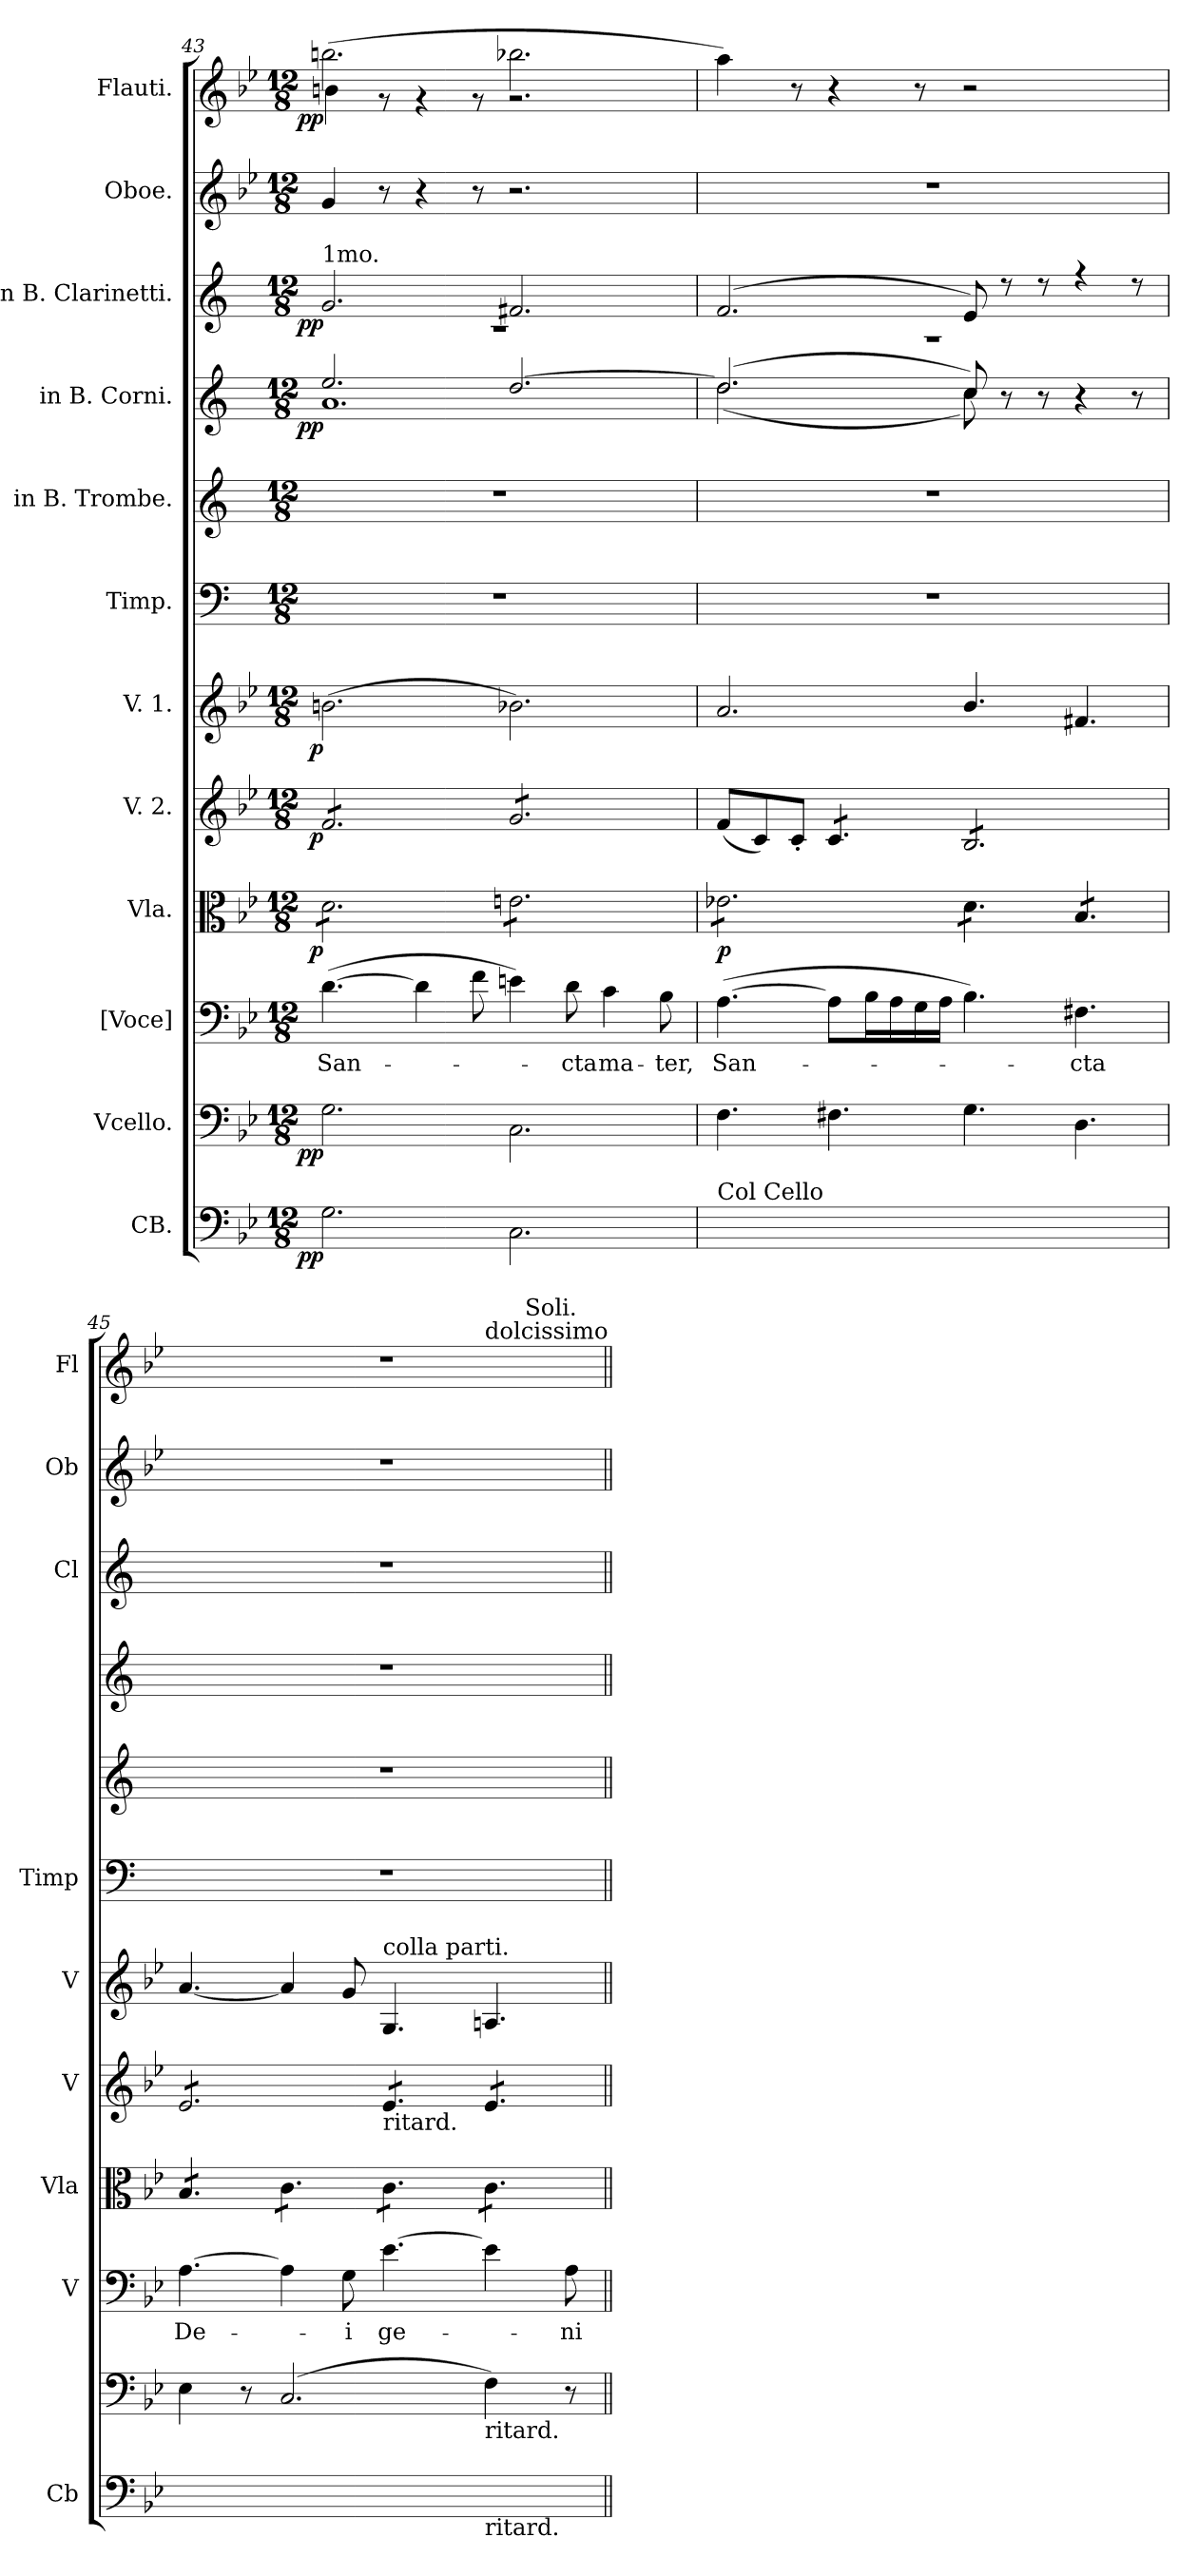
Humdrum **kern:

**kern	**dynam	**kern	**dynam	**kern	**text	**kern	**dynam	**kern	**dynam	**kern	**dynam	**kern	**kern	**kern	**dynam	**kern	**dynam	**kern	**kern	**dynam
*part12	*part12	*part11	*part11	*part10	*part10	*part9	*part9	*part8	*part8	*part7	*part7	*part6	*part5	*part4	*part4	*part3	*part3	*part2	*part1	*part1
*staff12	*staff12	*staff11	*staff11	*staff10	*staff10	*staff9	*staff9	*staff8	*staff8	*staff7	*staff7	*staff6	*staff5	*staff4	*staff4	*staff3	*staff3	*staff2	*staff1	*staff1
*I"CB.	*	*I"Vcello.	*	*I"[Voce]	*	*I"Vla.	*	*I"V. 2.	*	*I"V. 1.	*	*I"Timp.	*I"in B. Trombe.	*I"in B. Corni.	*	*I"in B. Clarinetti.	*	*I"Oboe.	*I"Flauti.	*
*I'Cb	*	*	*	*I'V	*	*I'Vla	*	*I'V	*	*I'V	*	*I'Timp	*	*	*	*I'Cl	*	*I'Ob	*I'Fl	*
*clefF4	*	*clefF4	*	*clefF4	*	*clefC3	*	*clefG2	*	*clefG2	*	*clefF4	*clefG2	*clefG2	*	*clefG2	*	*clefG2	*clefG2	*
*	*	*	*	*	*	*	*	*	*	*	*	*	*ITrd1c2	*ITrd1c2	*	*ITrd1c2	*	*	*	*
*k[b-e-]	*	*k[b-e-]	*	*k[b-e-]	*	*k[b-e-]	*	*k[b-e-]	*	*k[b-e-]	*	*k[]	*k[b-e-]	*k[b-e-]	*	*k[b-e-]	*	*k[b-e-]	*k[b-e-]	*
*M12/8	*	*M12/8	*	*M12/8	*	*M12/8	*	*M12/8	*	*M12/8	*	*M12/8	*M12/8	*M12/8	*	*M12/8	*	*M12/8	*M12/8	*
=43	=43	=43	=43	=43	=43	=43	=43	=43	=43	=43	=43	=43	=43	=43	=43	=43	=43	=43	=43	=43
*	*	*	*	*	*	*	*	*	*	*	*	*	*	*^	*	*^	*	*	*^	*
!	!	!	!	!	!	!	!	!	!	!	!	!	!	!	!	!	!LO:TX:a:t=1mo.	!	!	!	!	!	!
!	!LO:DY:rj	!	!LO:DY:rj	!	!	!	!LO:DY:rj	!	!LO:DY:rj	!	!LO:DY:rj	!	!	!	!	!LO:DY:rj	!	!	!LO:DY:rj	!	!	!	!LO:DY:rj
*	*	*	*	*	*	*tremolo	*	*	*	*	*	*	*	*	*	*	*	*	*	*	*	*	*
*	*	*	*	*	*	*	*	*tremolo	*	*	*	*	*	*	*	*	*	*	*	*	*	*	*
2.G\	pp	2.G\	pp	([4.d\	San-	8d\L	p	8f/L	p	(2.bn\	p	1.r	1.r	2.dd/	1.g	pp	2.f/	1.r	pp	4g/	(2.bbn\	4bn\	pp
.	.	.	.	.	.	8d\	.	8f/	.	.	.	.	.	.	.	.	.	.	.	.	.	.	.
.	.	.	.	.	.	8d\	.	8f/	.	.	.	.	.	.	.	.	.	.	.	8r	.	8r	.
.	.	.	.	4d\]	.	8d\	.	8f/	.	.	.	.	.	.	.	.	.	.	.	4r	.	4r	.
.	.	.	.	.	.	8d\	.	8f/	.	.	.	.	.	.	.	.	.	.	.	.	.	.	.
.	.	.	.	8f\	.	8d\J	.	8f/J	.	.	.	.	.	.	.	.	.	.	.	8r	.	8r	.
2.C\	.	2.C\	.	4en\)	.	8en\L	.	8g/L	.	2.b-X\)	.	.	.	[2.cc/	.	.	2.en/	.	.	2.r	2.bb-X\	2.r	.
.	.	.	.	.	.	8en\	.	8g/	.	.	.	.	.	.	.	.	.	.	.	.	.	.	.
.	.	.	.	8d\	-cta	8en\	.	8g/	.	.	.	.	.	.	.	.	.	.	.	.	.	.	.
.	.	.	.	4c\	ma-	8en\	.	8g/	.	.	.	.	.	.	.	.	.	.	.	.	.	.	.
.	.	.	.	.	.	8en\	.	8g/	.	.	.	.	.	.	.	.	.	.	.	.	.	.	.
.	.	.	.	8B-\	-ter,	8en\J	.	8g/J	.	.	.	.	.	.	.	.	.	.	.	.	.	.	.
*	*	*	*	*	*	*	*	*Xtremolo	*	*	*	*	*	*	*	*	*	*	*	*	*	*	*
*	*	*	*	*	*	*	*	*	*	*	*	*	*	*	*	*	*	*	*	*	*v	*v	*
=44	=44	=44	=44	=44	=44	=44	=44	=44	=44	=44	=44	=44	=44	=44	=44	=44	=44	=44	=44	=44	=44	=44
!LO:TX:a:t=Col Cello	!	!	!	!	!	!	!	!	!	!	!	!	!	!	!	!	!	!	!	!	!	!
4.F\yy	.	4.F\	.	([4.A\	San-	8e-X\L	p	(8f/L	.	2.a/	.	1.r	1.r	(2.cc/]	(>2.cc\	.	(<2.e-/	1.r	.	1.r	4aa\)	.
.	.	.	.	.	.	8e-X\	.	8c/)	.	.	.	.	.	.	.	.	.	.	.	.	.	.
.	.	.	.	.	.	8e-X\	.	8c'/J	.	.	.	.	.	.	.	.	.	.	.	.	8r	.
*	*	*	*	*	*	*	*	*tremolo	*	*	*	*	*	*	*	*	*	*	*	*	*	*
4.F#X\yy	.	4.F#X\	.	8A\L]	.	8e-X\	.	8c/L	.	.	.	.	.	.	.	.	.	.	.	.	4r	.
.	.	.	.	16B-\L	.	8e-X\	.	8c/	.	.	.	.	.	.	.	.	.	.	.	.	.	.
.	.	.	.	16A\	.	.	.	.	.	.	.	.	.	.	.	.	.	.	.	.	.	.
.	.	.	.	16G\	.	8e-X\J	.	8c/J	.	.	.	.	.	.	.	.	.	.	.	.	8r	.
.	.	.	.	16A\JJ	.	.	.	.	.	.	.	.	.	.	.	.	.	.	.	.	.	.
!	!	!	!	!	!	!	!	!	!	!	!	!	!	!	!	!	!	!	!	!	!LO:N:vis=2	!
4.G\yy	.	4.G\	.	4.B-\)	.	8d\L	.	8B-/L	.	4.b-/	.	.	.	8b-/)	8b-\)	.	8d/)	.	.	.	2.r	.
.	.	.	.	.	.	8d\	.	8B-/	.	.	.	.	.	8r	8ryy	.	8r	.	.	.	.	.
.	.	.	.	.	.	8d\J	.	8B-/	.	.	.	.	.	8r	8ryy	.	8r	.	.	.	.	.
4.D\yy	.	4.D\	.	4.F#X\	-cta	8B-/L	.	8B-/	.	4.f#X/	.	.	.	4r	4ryy	.	4r	.	.	.	.	.
.	.	.	.	.	.	8B-/	.	8B-/	.	.	.	.	.	.	.	.	.	.	.	.	.	.
.	.	.	.	.	.	8B-/J	.	8B-/J	.	.	.	.	.	8r	8ryy	.	8r	.	.	.	.	.
*	*	*	*	*	*	*	*	*	*	*	*	*	*	*v	*v	*	*	*	*	*	*	*
*	*	*	*	*	*	*	*	*	*	*	*	*	*	*	*	*v	*v	*	*	*	*
=45	=45	=45	=45	=45	=45	=45	=45	=45	=45	=45	=45	=45	=45	=45	=45	=45	=45	=45	=45	=45
*	*	*	*	*	*	*	*	*	*	*	*	*	*	*	*	*	*	*	*^	*
*	*	*	*	*	*	*	*	*	*	*	*	*	*	*	*	*	*	*	*	*^	*
4E-\yy	.	4E-\	.	[4.A\	De-	8B-/L	.	8e-/L	.	[4.a/	.	1.r	1.r	1.r	.	1.r	.	1.r	1.r	1ryy	1ryy	.
.	.	.	.	.	.	8B-/	.	8e-/	.	.	.	.	.	.	.	.	.	.	.	.	.	.
8ryy	.	8r	.	.	.	8B-/J	.	8e-/	.	.	.	.	.	.	.	.	.	.	.	.	.	.
2.C/yy	.	(<2.C/	.	4A\]	.	8c\L	.	8e-/	.	4a/]	.	.	.	.	.	.	.	.	.	.	.	.
.	.	.	.	.	.	8c\	.	8e-/	.	.	.	.	.	.	.	.	.	.	.	.	.	.
.	.	.	.	8G\	-i	8c\J	.	8e-/J	.	8g/	.	.	.	.	.	.	.	.	.	.	.	.
!	!	!	!	!	!	!	!	!	!	!LO:TX:a:t=colla parti.	!	!	!	!	!	!	!	!	!	!	!	!
!	!	!	!	!	!	!	!	!LO:TX:b:t=ritard.	!	!	!	!	!	!	!	!	!	!	!	!	!	!
.	.	.	.	[4.e-\	ge-	8c\L	.	8e-/L	.	4.G/	.	.	.	.	.	.	.	.	.	.	.	.
.	.	.	.	.	.	8c\	.	8e-/	.	.	.	.	.	.	.	.	.	.	.	.	.	.
.	.	.	.	.	.	8c\J	.	8e-/J	.	.	.	.	.	.	.	.	.	.	.	8ryy	4ryy	.
!	!	!	!	!	!	!	!	!	!	!	!	!	!	!	!	!	!	!	!	!LO:TX:a:t=dolcissimo	!	!
!	!	!LO:TX:b:t=ritard.	!	!	!	!	!	!	!	!	!	!	!	!	!	!	!	!	!	!	!	!
!LO:TX:b:t=ritard.	!	!	!	!	!	!	!	!	!	!	!	!	!	!	!	!	!	!	!	!	!	!
4F\yy	.	4F\)	.	4e-\]	.	8c\L	.	8e-/L	.	4.An/	.	.	.	.	.	.	.	.	.	4.ryy	.	.
!	!	!	!	!	!	!	!	!	!	!	!	!	!	!	!	!	!	!	!	!	!LO:TX:a:t=Soli.	!
.	.	.	.	.	.	8c\	.	8e-/	.	.	.	.	.	.	.	.	.	.	.	.	4ryy	.
8ryy	.	8r	.	8A\	-ni-	8c\J	.	8e-/J	.	.	.	.	.	.	.	.	.	.	.	.	.	.
*	*	*	*	*	*	*	*	*Xtremolo	*	*	*	*	*	*	*	*	*	*	*	*	*	*
*	*	*	*	*	*	*Xtremolo	*	*	*	*	*	*	*	*	*	*	*	*	*	*	*	*
*	*	*	*	*	*	*	*	*	*	*	*	*	*	*	*	*	*	*	*v	*v	*v	*
=||	=||	=||	=||	=||	=||	=||	=||	=||	=||	=||	=||	=||	=||	=||	=||	=||	=||	=||	=||	=||
*-	*-	*-	*-	*-	*-	*-	*-	*-	*-	*-	*-	*-	*-	*-	*-	*-	*-	*-	*-	*-
